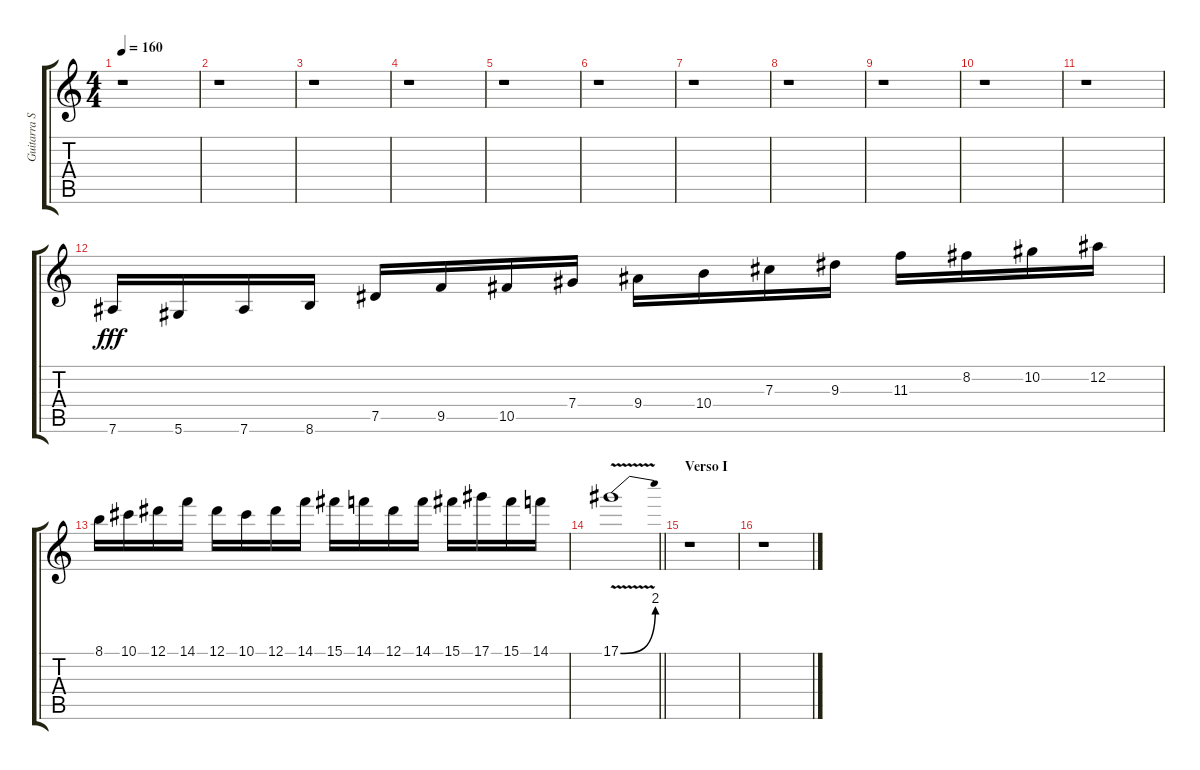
\track ("Guitarra Solo I" "Guitarra S") {instrument distortionguitar}
\staff {score tabs}
\tuning (Eb4 Bb3 Gb3 Db3 Ab2 Eb2) {hide}
\ts (4 4)
\tempo 160
\clef g2
\ks c
r.1{dy f} |
r.1 |
r.1 |
r.1 |
r.1 |
r.1 |
r.1 |
r.1 |
r.1 |
r.1 |
r.1{volume 16} |
7.6.16{dy fff} 5.6.16 7.6.16 8.6.16 7.5.16 9.5.16 10.5.16 7.4.16 9.4.16 10.4.16 7.3.16 9.3.16 11.3.16 8.2.16 10.2.16 12.2.16 |
8.1.16 10.1.16 12.1.16 14.1.16 12.1.16 10.1.16 12.1.16 14.1.16 15.1.16 14.1.16 12.1.16 14.1.16 15.1.16 17.1.16 15.1.16 14.1.16 |
\barLineRight lightlight
17.1{be (bend 0 0 60 8) v}.1 |
\section ("" "Verso I")
r.1 |
r.1
